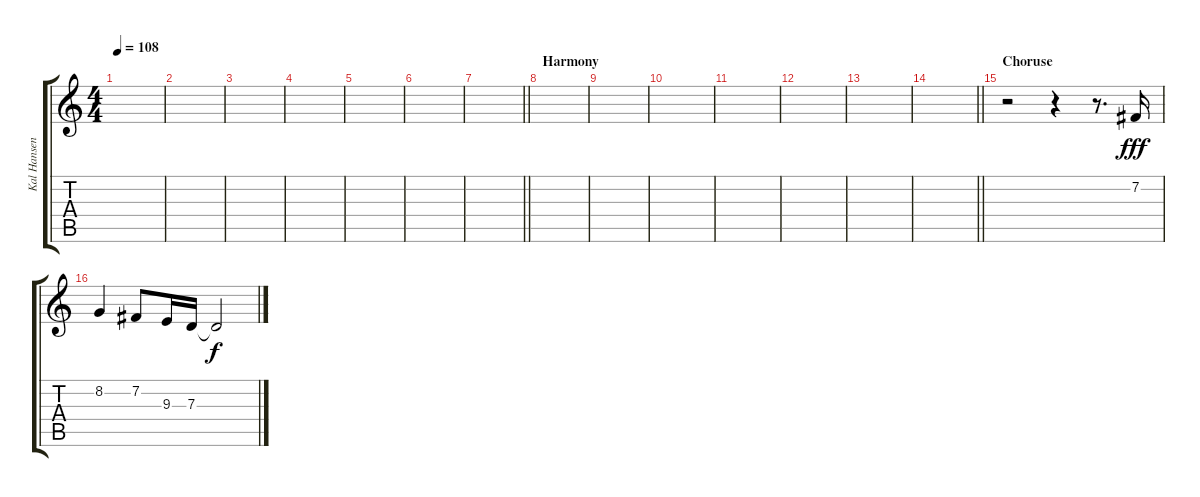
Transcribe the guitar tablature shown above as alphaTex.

\track ("Kal Hansen Vocals" "Kal Hansen") {instrument pad4choir}
\staff {score tabs}
\tuning (E4 B3 G3 D3 A2 E2) {hide}
\ts (4 4)
\tempo 108
\clef g2
\ks c
|
|
|
|
|
|
\barLineRight lightlight
|
\section ("" "Harmony")
|
|
|
|
|
|
\barLineRight lightlight
|
\section ("" "Choruse")
r.2 r.4 r.8{d} 7.2.16{dy fff} |
8.2.4 7.2.8 9.3.16 7.3.16 7.3{t}.2{dy f}
